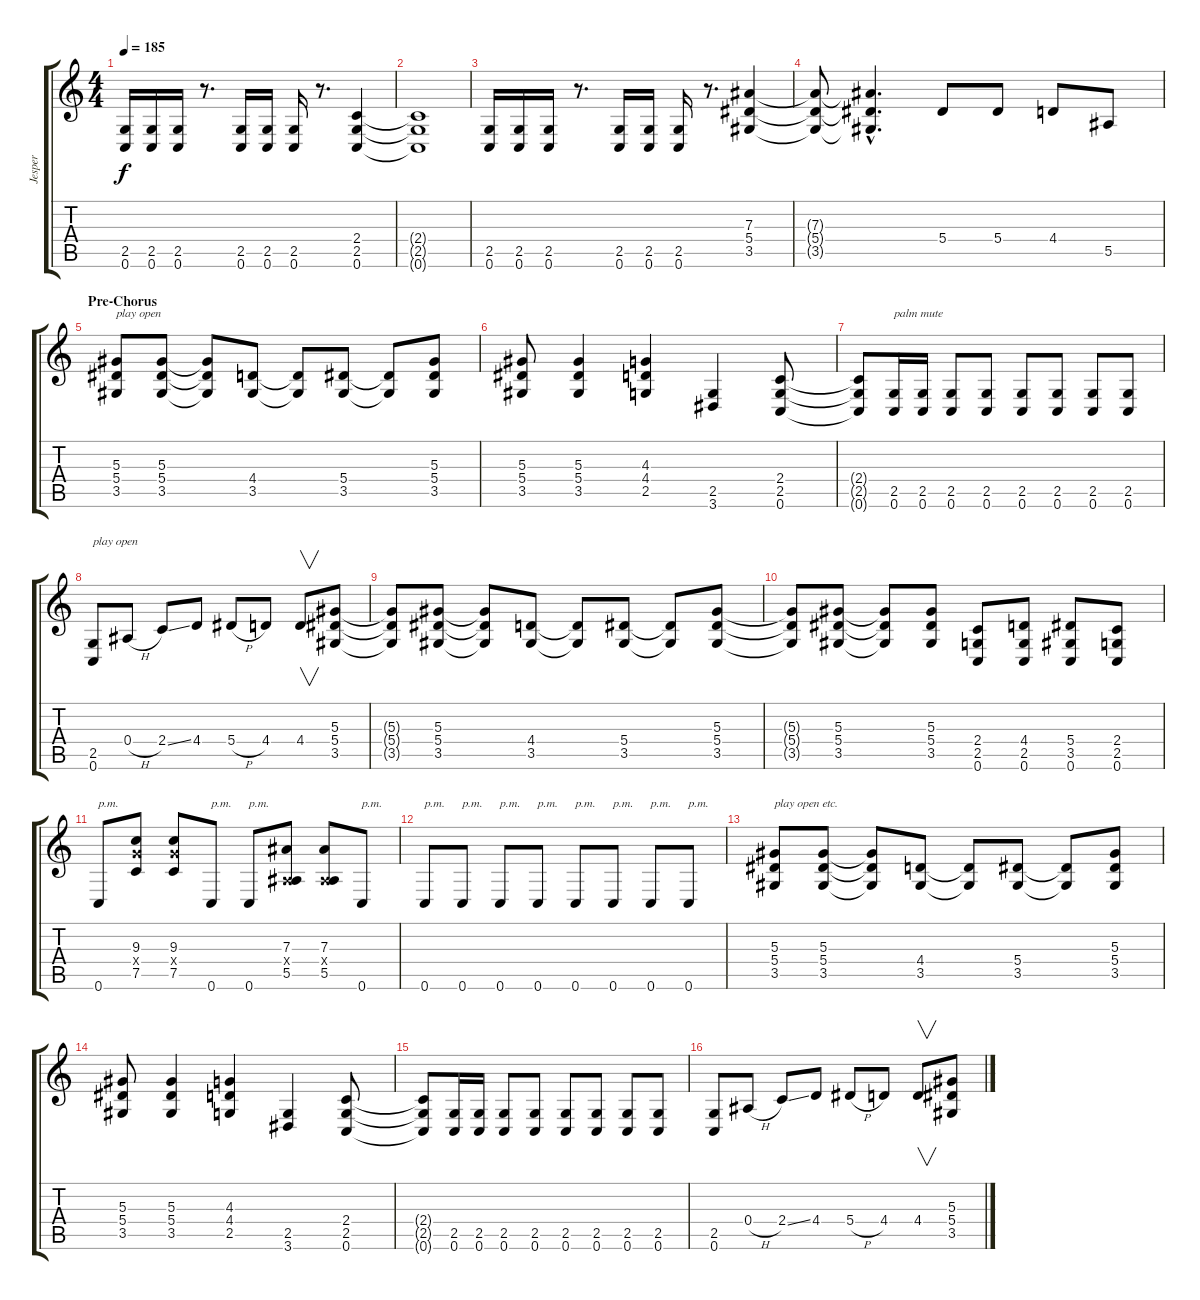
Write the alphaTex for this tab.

\track ("Jesper" "Jesper") {instrument distortionguitar}
\staff {score tabs}
\tuning (C4 G3 Eb3 Bb2 F2 C2) {hide}
\ts (4 4)
\tempo 185
\clef g2
\ks c
(2.5 0.6).16{dy f} (2.5 0.6).16 (2.5 0.6).16 r.8{d} (2.5 0.6).16 (2.5 0.6).16 (2.5 0.6).16 r.8{d} (2.4 2.5 0.6).4 |
(2.4{t} 2.5{t} 0.6{t}).1 |
(2.5 0.6).16 (2.5 0.6).16 (2.5 0.6).16 r.8{d} (2.5 0.6).16 (2.5 0.6).16 (2.5 0.6).16 r.8{d} (7.3 5.4 3.5).4 |
(7.3{t} 5.4{t} 3.5{t}).8 (7.3{hac t} 5.4{hac t} 3.5{hac t}).4{d} 5.4.8 5.4.8 4.4.8 5.5.8 |
\section ("" "Pre-Chorus")
(5.3 5.4 3.5).8{txt "play open"} (5.3 5.4 3.5).8 (5.3{t} 5.4{t} 3.5{t}).8 (4.4 3.5).8 (4.4{t} 3.5{t}).8 (5.4 3.5).8 (5.4{t} 3.5{t}).8 (5.3 5.4 3.5).8 |
(5.3 5.4 3.5).8 (5.3 5.4 3.5).4 (4.3 4.4 2.5).4 (2.5 3.6).4 (2.4 2.5 0.6).8 |
(2.4{t} 2.5{t} 0.6{t}).8 (2.5 0.6).16{txt "palm mute"} (2.5 0.6).16 (2.5 0.6).8 (2.5 0.6).8 (2.5 0.6).8 (2.5 0.6).8 (2.5 0.6).8 (2.5 0.6).8 |
(2.5 0.6).8{txt "play open"} 0.4{h}.8 2.4{ss}.8 4.4.8 5.4{h}.8 4.4.8 4.4.8{v} (5.3 5.4 3.5).8 |
(5.3{t} 5.4{t} 3.5{t}).8 (5.3 5.4 3.5).8 (5.3{t} 5.4{t} 3.5{t}).8 (4.4 3.5).8 (4.4{t} 3.5{t}).8 (5.4 3.5).8 (5.4{t} 3.5{t}).8 (5.3 5.4 3.5).8 |
(5.3{t} 5.4{t} 3.5{t}).8 (5.3 5.4 3.5).8 (5.3{t} 5.4{t} 3.5{t}).8 (5.3 5.4 3.5).8 (2.4 2.5 0.6).8 (4.4 2.5 0.6).8 (5.4 3.5 0.6).8 (2.4 2.5 0.6).8 |
0.6.8{txt "p.m."} (9.3 9.4{x} 7.5).8 (9.3 9.4{x} 7.5).8 0.6.8{txt "p.m."} 0.6.8{txt "p.m."} (7.3 0.4{x} 5.5).8 (7.3 0.4{x} 5.5).8 0.6.8{txt "p.m."} |
0.6.8{txt "p.m."} 0.6.8{txt "p.m."} 0.6.8{txt "p.m."} 0.6.8{txt "p.m."} 0.6.8{txt "p.m."} 0.6.8{txt "p.m."} 0.6.8{txt "p.m."} 0.6.8{txt "p.m."} |
(5.3 5.4 3.5).8{txt "play open etc."} (5.3 5.4 3.5).8 (5.3{t} 5.4{t} 3.5{t}).8 (4.4 3.5).8 (4.4{t} 3.5{t}).8 (5.4 3.5).8 (5.4{t} 3.5{t}).8 (5.3 5.4 3.5).8 |
(5.3 5.4 3.5).8 (5.3 5.4 3.5).4 (4.3 4.4 2.5).4 (2.5 3.6).4 (2.4 2.5 0.6).8 |
(2.4{t} 2.5{t} 0.6{t}).8 (2.5 0.6).16 (2.5 0.6).16 (2.5 0.6).8 (2.5 0.6).8 (2.5 0.6).8 (2.5 0.6).8 (2.5 0.6).8 (2.5 0.6).8 |
(2.5 0.6).8 0.4{h}.8 2.4{ss}.8 4.4.8 5.4{h}.8 4.4.8 4.4.8{v} (5.3 5.4 3.5).8
